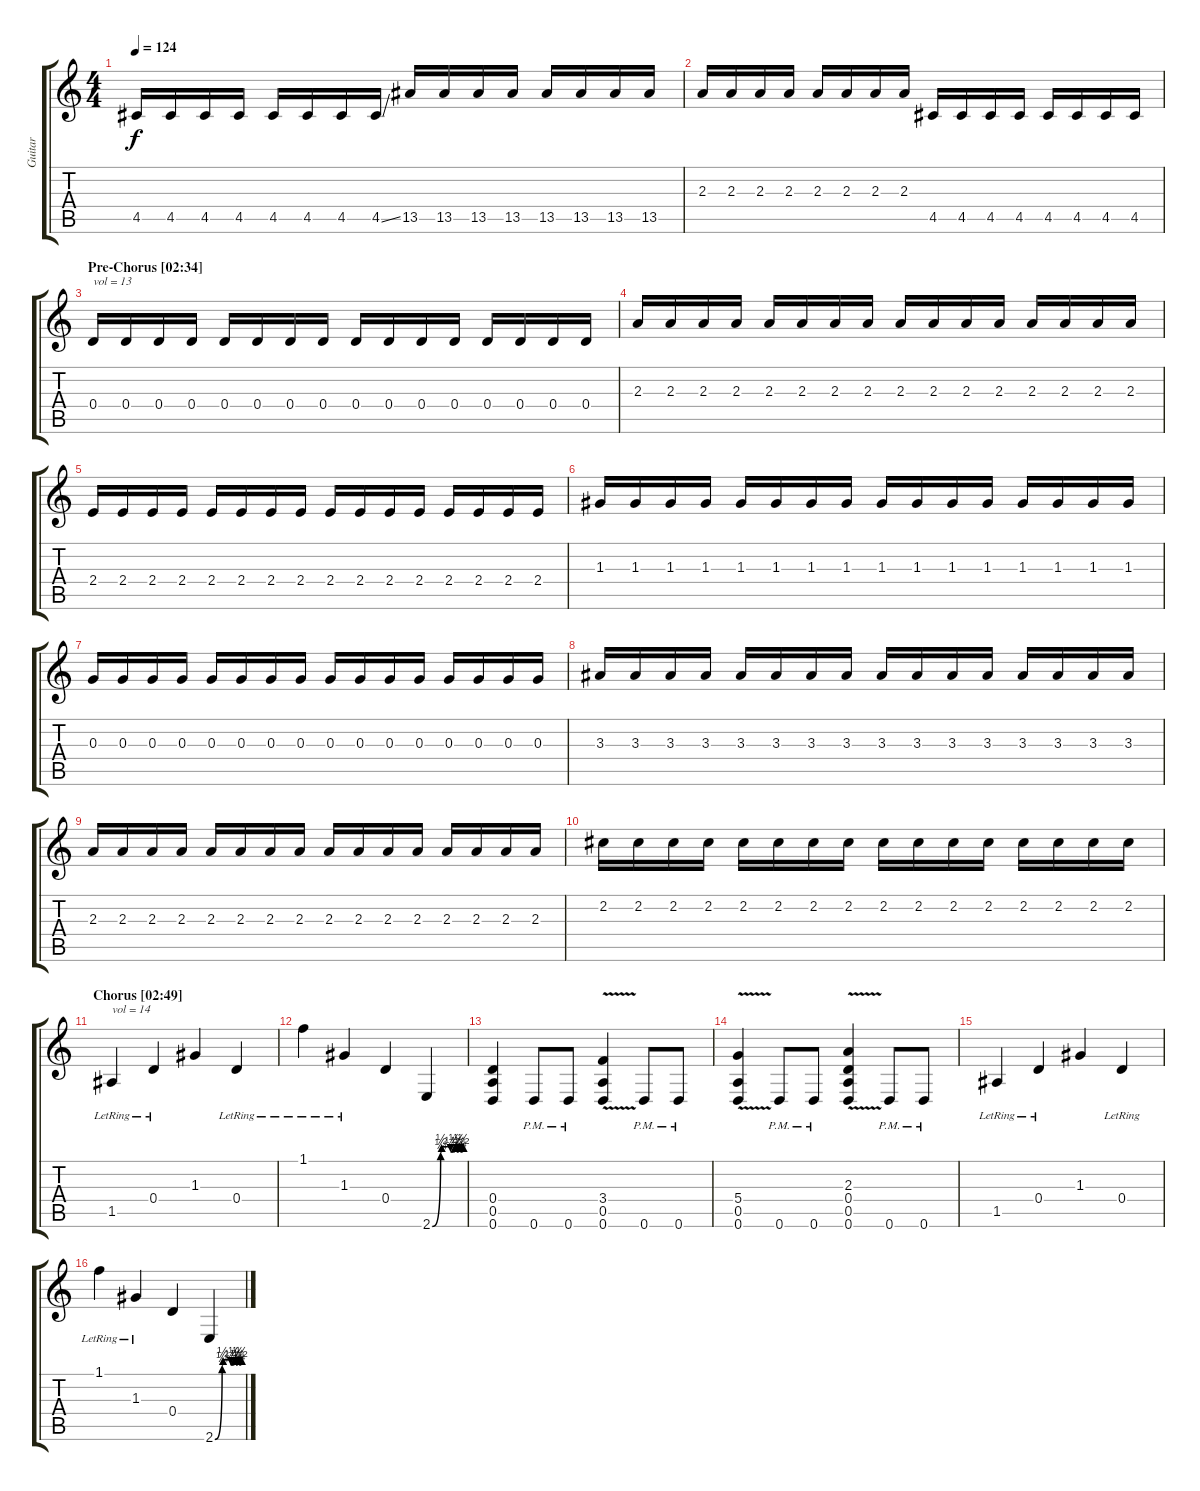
\track ("Guitar" "Guitar") {instrument distortionguitar}
\staff {score tabs}
\tuning (E4 B3 G3 D3 A2 D2) {hide}
\ts (4 4)
\tempo 124
\clef g2
\ks c
4.5.16{dy f} 4.5.16 4.5.16 4.5.16 4.5.16 4.5.16 4.5.16 4.5{ss}.16 13.5.16 13.5.16 13.5.16 13.5.16 13.5.16 13.5.16 13.5.16 13.5.16 |
2.3.16 2.3.16 2.3.16 2.3.16 2.3.16 2.3.16 2.3.16 2.3.16 4.5.16 4.5.16 4.5.16 4.5.16 4.5.16 4.5.16 4.5.16 4.5.16 |
\section ("" "Pre-Chorus [02:34]")
0.4.16{txt "vol = 13" volume 13} 0.4.16 0.4.16 0.4.16 0.4.16 0.4.16 0.4.16 0.4.16 0.4.16 0.4.16 0.4.16 0.4.16 0.4.16 0.4.16 0.4.16 0.4.16 |
2.3.16 2.3.16 2.3.16 2.3.16 2.3.16 2.3.16 2.3.16 2.3.16 2.3.16 2.3.16 2.3.16 2.3.16 2.3.16 2.3.16 2.3.16 2.3.16 |
2.4.16 2.4.16 2.4.16 2.4.16 2.4.16 2.4.16 2.4.16 2.4.16 2.4.16 2.4.16 2.4.16 2.4.16 2.4.16 2.4.16 2.4.16 2.4.16 |
1.3.16 1.3.16 1.3.16 1.3.16 1.3.16 1.3.16 1.3.16 1.3.16 1.3.16 1.3.16 1.3.16 1.3.16 1.3.16 1.3.16 1.3.16 1.3.16 |
0.3.16 0.3.16 0.3.16 0.3.16 0.3.16 0.3.16 0.3.16 0.3.16 0.3.16 0.3.16 0.3.16 0.3.16 0.3.16 0.3.16 0.3.16 0.3.16 |
3.3.16 3.3.16 3.3.16 3.3.16 3.3.16 3.3.16 3.3.16 3.3.16 3.3.16 3.3.16 3.3.16 3.3.16 3.3.16 3.3.16 3.3.16 3.3.16 |
2.3.16 2.3.16 2.3.16 2.3.16 2.3.16 2.3.16 2.3.16 2.3.16 2.3.16 2.3.16 2.3.16 2.3.16 2.3.16 2.3.16 2.3.16 2.3.16 |
2.2.16 2.2.16 2.2.16 2.2.16 2.2.16 2.2.16 2.2.16 2.2.16 2.2.16 2.2.16 2.2.16 2.2.16 2.2.16 2.2.16 2.2.16 2.2.16 |
\section ("" "Chorus [02:49]")
1.5{lr}.4{txt "vol = 14" volume 14} 0.4{lr}.4 1.3.4 0.4{lr}.4 |
1.1{lr}.4 1.3{lr}.4 0.4.4 2.6{be (custom 0 0 16 1 18 2 30 2 35 1 41 1 43 2 47 1 52 2 54 1 60 2)}.4 |
(0.4 0.5 0.6).4 0.6{pm}.8 0.6{pm}.8 (3.4{v} 0.5 0.6{v}).4 0.6{pm}.8 0.6{pm}.8 |
(5.4{v} 0.5 0.6).4 0.6{pm}.8 0.6{pm}.8 (2.3 0.4{v} 0.5 0.6{v}).4 0.6{pm}.8 0.6{pm}.8 |
1.5{lr}.4 0.4{lr}.4 1.3.4 0.4{lr}.4 |
1.1{lr}.4 1.3{lr}.4 0.4.4 2.6{be (custom 0 0 16 1 18 2 30 2 35 1 41 1 43 2 47 1 52 2 54 1 60 2)}.4
